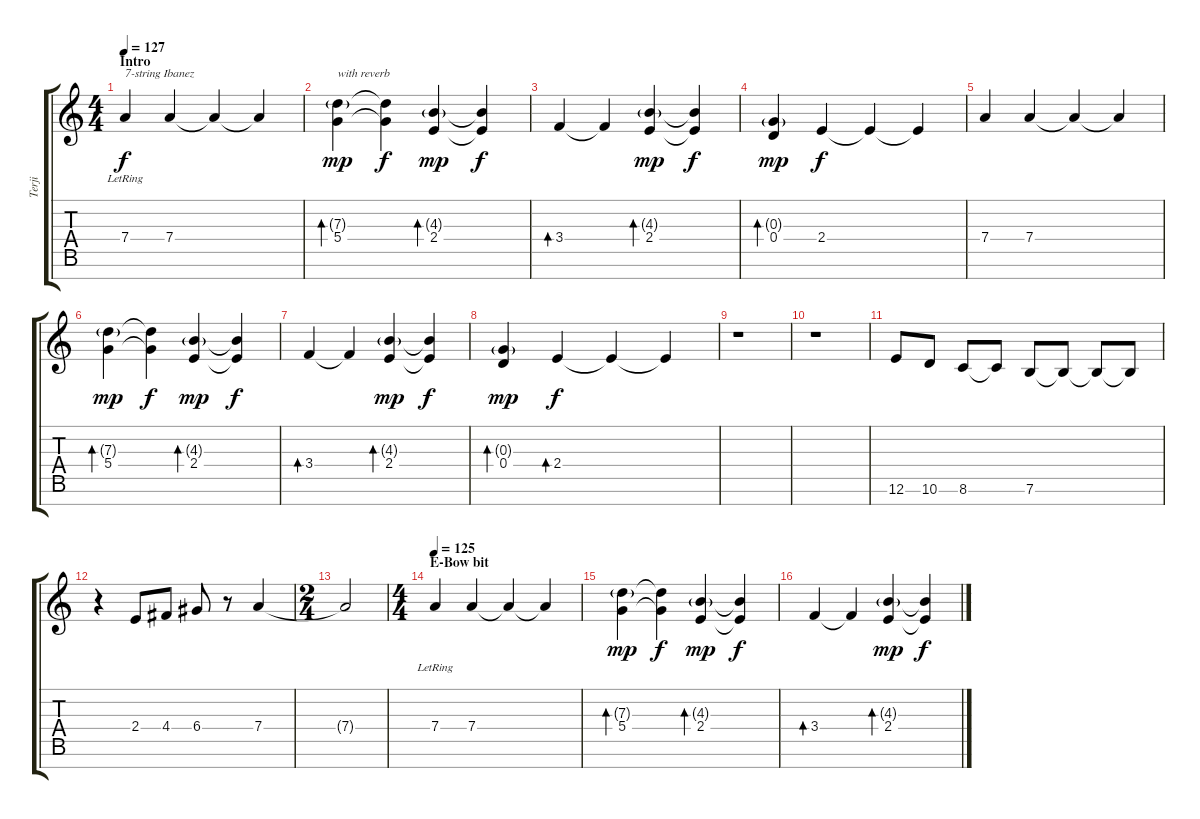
\track ("Terji" "Terji") {instrument distortionguitar}
\staff {score tabs}
\tuning (E4 B3 G3 D3 A2 E2 B1) {hide}
\ts (4 4)
\section ("" "Intro")
\tempo 127
\clef g2
\ks c
7.4{lr}.4{txt "7-string Ibanez" dy f instrument electricguitarjazz} 7.4.4 7.4{t}.4 7.4{t}.4 |
(7.3{g} 5.4).4{bd 480 txt "with reverb" dy mp} (7.3{t} 5.4{t}).4{dy f} (4.3{g} 2.4).4{bd 480 dy mp} (4.3{t} 2.4{t}).4{dy f} |
3.4.4{bd 480} 3.4{t}.4 (4.3{g} 2.4).4{bd 480 dy mp} (4.3{t} 2.4{t}).4{dy f} |
(0.3{g} 0.4).4{bd 480 dy mp} 2.4.4{dy f} 2.4{t}.4 2.4{t}.4 |
7.4.4 7.4.4 7.4{t}.4 7.4{t}.4 |
(7.3{g} 5.4).4{bd 480 dy mp} (7.3{t} 5.4{t}).4{dy f} (4.3{g} 2.4).4{bd 480 dy mp} (4.3{t} 2.4{t}).4{dy f} |
3.4.4{bd 480} 3.4{t}.4 (4.3{g} 2.4).4{bd 480 dy mp} (4.3{t} 2.4{t}).4{dy f} |
(0.3{g} 0.4).4{bd 480 dy mp} 2.4.4{bd 480 dy f} 2.4{t}.4 2.4{t}.4 |
r.1 |
r.1 |
12.6.8 10.6.8 8.6.8 8.6{t}.8 7.6.8 7.6{t}.8 7.6{t}.8 7.6{t}.8 |
r.4 2.4.8 4.4.8 6.4.8 r.8 7.4.4 |
\ts (2 4)
7.4{t}.2 |
\ts (4 4)
\section ("" "E-Bow bit")
\tempo 125
7.4{lr}.4 7.4.4 7.4{t}.4 7.4{t}.4 |
(7.3{g} 5.4).4{bd 480 dy mp} (7.3{t} 5.4{t}).4{dy f} (4.3{g} 2.4).4{bd 480 dy mp} (4.3{t} 2.4{t}).4{dy f} |
3.4.4{bd 480} 3.4{t}.4 (4.3{g} 2.4).4{bd 480 dy mp} (4.3{t} 2.4{t}).4{dy f}
